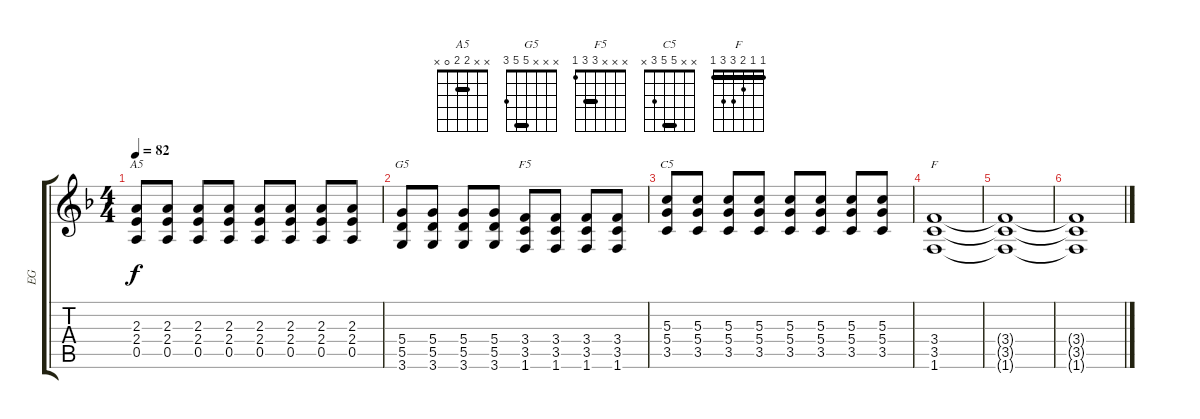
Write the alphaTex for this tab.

\track ("EG" "EG") {instrument overdrivenguitar}
\staff {score tabs}
\tuning (E4 B3 G3 D3 A2 E2) {hide}
\chord ("A5" x x 2 2 0 x) {barre 2}
\chord ("G5" x x x 5 5 3) {barre 5}
\chord ("F5" x x x 3 3 1) {barre 3}
\chord ("C5" x x 5 5 3 x) {barre 5}
\chord ("F" 1 1 2 3 3 1) {barre 1}
\ts (4 4)
\tempo 82
\clef g2
\ks f
(2.3 2.4 0.5).8{ch "A5" dy f} (2.3 2.4 0.5).8 (2.3 2.4 0.5).8 (2.3 2.4 0.5).8 (2.3 2.4 0.5).8 (2.3 2.4 0.5).8 (2.3 2.4 0.5).8 (2.3 2.4 0.5).8 |
(5.4 5.5 3.6).8{ch "G5"} (5.4 5.5 3.6).8 (5.4 5.5 3.6).8 (5.4 5.5 3.6).8 (3.4 3.5 1.6).8{ch "F5"} (3.4 3.5 1.6).8 (3.4 3.5 1.6).8 (3.4 3.5 1.6).8 |
(5.3 5.4 3.5).8{ch "C5"} (5.3 5.4 3.5).8 (5.3 5.4 3.5).8 (5.3 5.4 3.5).8 (5.3 5.4 3.5).8 (5.3 5.4 3.5).8 (5.3 5.4 3.5).8 (5.3 5.4 3.5).8 |
(3.4 3.5 1.6).1{ch "F"} |
(3.4{t} 3.5{t} 1.6{t}).1{volume 8} |
(3.4{t} 3.5{t} 1.6{t}).1{volume 5}
